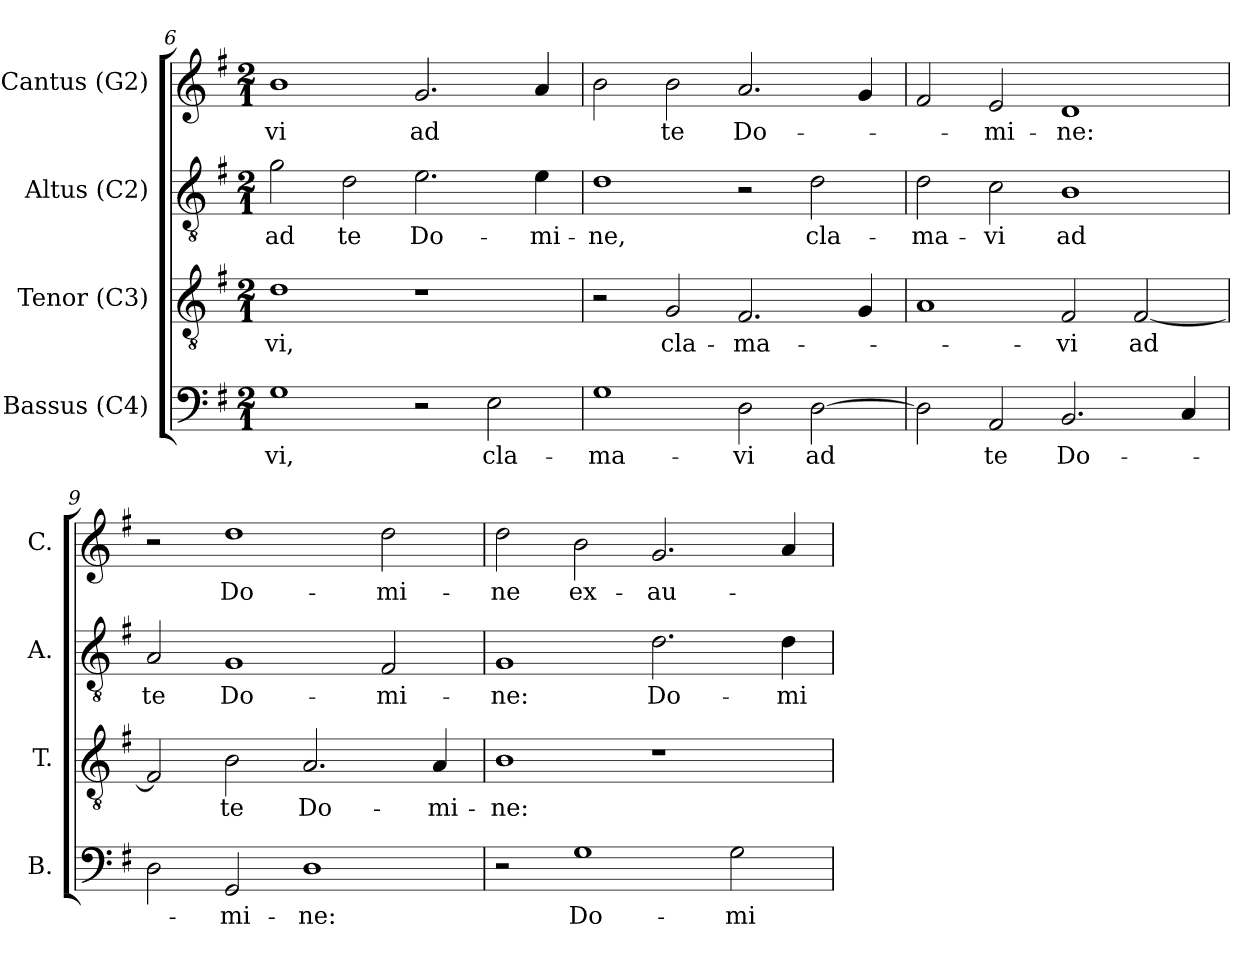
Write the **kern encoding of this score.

**kern	**text	**kern	**text	**kern	**text	**kern	**text
*part4	*part4	*part3	*part3	*part2	*part2	*part1	*part1
*staff4	*staff4	*staff3	*staff3	*staff2	*staff2	*staff1	*staff1
*I"Bassus (C4)	*	*I"Tenor (C3)	*	*I"Altus (C2)	*	*I"Cantus (G2)	*
*I'B.	*	*I'T.	*	*I'A.	*	*I'C.	*
!!LO:LB:g=z
*clefF4	*	*clefGv2	*	*clefGv2	*	*clefG2	*
*	*	*ITrd7c12	*	*ITrd7c12	*	*	*
*k[f#]	*	*k[f#]	*	*k[f#]	*	*k[f#]	*
*G:	*	*G:	*	*G:	*	*G:	*
*M2/1	*	*M2/1	*	*M2/1	*	*M2/1	*
=6	=6	=6	=6	=6	=6	=6	=6
!	!LO:LY:b:color=#000000	!	!	!	!	!	!
!	!	!	!LO:LY:b:color=#000000	!	!	!	!
!	!	!	!	!	!LO:LY:b:color=#000000	!	!
!	!	!	!	!	!	!	!LO:LY:b:color=#000000
1Gi	-vi,	1Di	-vi,	2Gi\	ad	1bi	-vi
!	!	!	!	!	!LO:LY:b:color=#000000	!	!
.	.	.	.	2Di\	te	.	.
!	!	!	!	!	!LO:LY:b:color=#000000	!	!
!	!	!	!	!	!	!	!LO:LY:b:color=#000000
2r	.	1r	.	2.Ei\	Do-	2.gi/	ad
!	!LO:LY:b:color=#000000	!	!	!	!	!	!
2Ei\	cla-	.	.	.	.	.	.
!	!	!	!	!	!LO:LY:b:color=#000000	!	!
.	.	.	.	4Ei\	-mi-	4ai/	.
=7	=7	=7	=7	=7	=7	=7	=7
!	!LO:LY:b:color=#000000	!	!	!	!	!	!
!	!	!	!	!	!LO:LY:b:color=#000000	!	!
1Gi	-ma-	2r	.	1Di	-ne,	2bi\	.
!	!	!	!LO:LY:b:color=#000000	!	!	!	!
!	!	!	!	!	!	!	!LO:LY:b:color=#000000
.	.	2GGi/	cla-	.	.	2bi\	te
!	!LO:LY:b:color=#000000	!	!	!	!	!	!
!	!	!	!LO:LY:b:color=#000000	!	!	!	!
!	!	!	!	!	!	!	!LO:LY:b:color=#000000
2Di\	-vi	2.FF#i/	-ma-	2r	.	2.ai/	Do-
!	!LO:LY:b:color=#000000	!	!	!	!	!	!
!	!	!	!	!	!LO:LY:b:color=#000000	!	!
[2Di\	ad	.	.	2Di\	cla-	.	.
.	.	4GGi/	.	.	.	4gi/	.
=8	=8	=8	=8	=8	=8	=8	=8
!	!	!	!	!	!LO:LY:b:color=#000000	!	!
2Di\]	.	1AAi	.	2Di\	-ma-	2f#i/	.
!	!LO:LY:b:color=#000000	!	!	!	!	!	!
!	!	!	!	!	!LO:LY:b:color=#000000	!	!
!	!	!	!	!	!	!	!LO:LY:b:color=#000000
2AAi/	te	.	.	2Ci\	-vi	2ei/	-mi-
!	!LO:LY:b:color=#000000	!	!	!	!	!	!
!	!	!	!LO:LY:b:color=#000000	!	!	!	!
!	!	!	!	!	!LO:LY:b:color=#000000	!	!
!	!	!	!	!	!	!	!LO:LY:b:color=#000000
2.BBi/	Do-	2FF#i/	-vi	1BBi	ad	1di	-ne:
!	!	!	!LO:LY:b:color=#000000	!	!	!	!
.	.	[2FF#i/	ad	.	.	.	.
4Ci/	.	.	.	.	.	.	.
=9	=9	=9	=9	=9	=9	=9	=9
!	!	!	!	!	!LO:LY:b:color=#000000	!	!
2Di\	.	2FF#i/]	.	2AAi/	te	2r	.
!	!LO:LY:b:color=#000000	!	!	!	!	!	!
!	!	!	!LO:LY:b:color=#000000	!	!	!	!
!	!	!	!	!	!LO:LY:b:color=#000000	!	!
!	!	!	!	!	!	!	!LO:LY:b:color=#000000
2GGi/	-mi-	2BBi\	te	1GGi	Do-	1ddi	Do-
!	!LO:LY:b:color=#000000	!	!	!	!	!	!
!	!	!	!LO:LY:b:color=#000000	!	!	!	!
1Di	-ne:	2.AAi/	Do-	.	.	.	.
!	!	!	!	!	!LO:LY:b:color=#000000	!	!
!	!	!	!	!	!	!	!LO:LY:b:color=#000000
.	.	.	.	2FF#i/	-mi-	2ddi\	-mi-
!	!	!	!LO:LY:b:color=#000000	!	!	!	!
.	.	4AAi/	-mi-	.	.	.	.
!!LO:LB:g=z
=10	=10	=10	=10	=10	=10	=10	=10
!	!	!	!LO:LY:b:color=#000000	!	!	!	!
!	!	!	!	!	!LO:LY:b:color=#000000	!	!
!	!	!	!	!	!	!	!LO:LY:b:color=#000000
2r	.	1BBi	-ne:	1GGi	-ne:	2ddi\	-ne
!	!LO:LY:b:color=#000000	!	!	!	!	!	!
!	!	!	!	!	!	!	!LO:LY:b:color=#000000
1Gi	Do-	.	.	.	.	2bi\	ex-
!	!	!	!	!	!LO:LY:b:color=#000000	!	!
!	!	!	!	!	!	!	!LO:LY:b:color=#000000
.	.	1r	.	2.Di\	Do-	2.gi/	-au-
!	!LO:LY:b:color=#000000	!	!	!	!	!	!
2Gi\	-mi-	.	.	.	.	.	.
!	!	!	!	!	!LO:LY:b:color=#000000	!	!
.	.	.	.	4Di\	-mi-	4ai/	.
=	=	=	=	=	=	=	=
*-	*-	*-	*-	*-	*-	*-	*-
